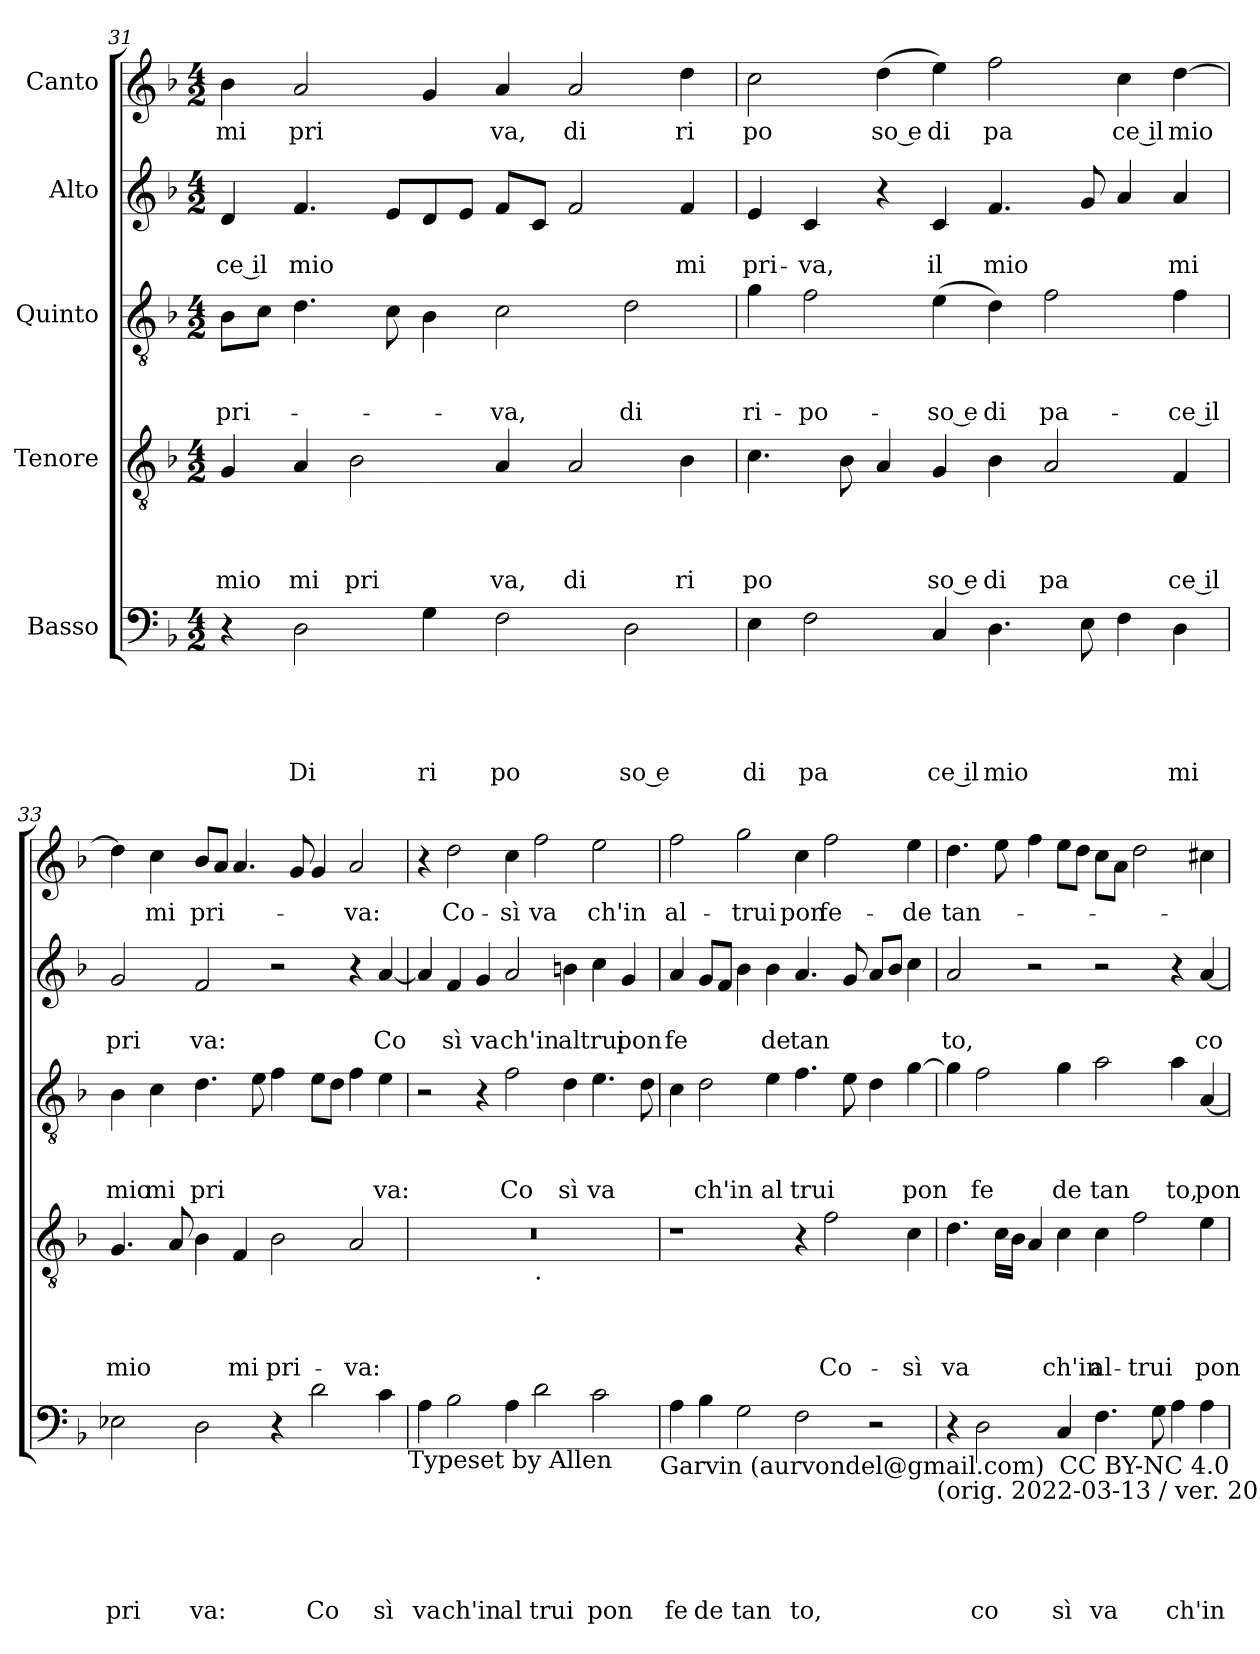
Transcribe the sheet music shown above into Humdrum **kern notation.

**kern	**text	**text	**text	**text	**text	**kern	**text	**text	**text	**text	**kern	**text	**text	**text	**kern	**text	**text	**kern	**text
*part5	*part5	*part5	*part5	*part5	*part5	*part4	*part4	*part4	*part4	*part4	*part3	*part3	*part3	*part3	*part2	*part2	*part2	*part1	*part1
*staff5	*staff5	*staff5	*staff5	*staff5	*staff5	*staff4	*staff4	*staff4	*staff4	*staff4	*staff3	*staff3	*staff3	*staff3	*staff2	*staff2	*staff2	*staff1	*staff1
*I"Basso	*	*	*	*	*	*I"Tenore	*	*	*	*	*I"Quinto	*	*	*	*I"Alto	*	*	*I"Canto	*
*clefF4	*	*	*	*	*	*clefGv2	*	*	*	*	*clefGv2	*	*	*	*clefG2	*	*	*clefG2	*
*k[b-]	*	*	*	*	*	*k[b-]	*	*	*	*	*k[b-]	*	*	*	*k[b-]	*	*	*k[b-]	*
*F:	*	*	*	*	*	*F:	*	*	*	*	*F:	*	*	*	*F:	*	*	*F:	*
*M4/2	*	*	*	*	*	*M4/2	*	*	*	*	*M4/2	*	*	*	*M4/2	*	*	*M4/2	*
=31	=31	=31	=31	=31	=31	=31	=31	=31	=31	=31	=31	=31	=31	=31	=31	=31	=31	=31	=31
!	!	!	!	!	!	!	!	!	!	!LO:LY:b	!	!	!	!LO:LY:b	!	!	!LO:LY:b:rj	!	!LO:LY:b
4r	.	.	.	.	.	4G/	.	.	.	mio	8B-\L	.	.	pri-	4d/	.	-ce il	4b-\	mi
.	.	.	.	.	.	.	.	.	.	.	8c\J	.	.	.	.	.	.	.	.
!	!	!	!	!	!LO:LY:b	!	!	!	!	!LO:LY:b	!	!	!	!	!	!	!LO:LY:b	!	!LO:LY:b
2D\	.	.	.	.	Di	4A/	.	.	.	mi	4.d\	.	.	.	4.f/	.	mio	2a/	pri
!	!	!	!	!	!	!	!	!	!	!LO:LY:b	!	!	!	!	!	!	!	!	!
.	.	.	.	.	.	2B-\	.	.	.	pri	.	.	.	.	.	.	.	.	.
.	.	.	.	.	.	.	.	.	.	.	8c\	.	.	.	8e/L	.	.	.	.
!	!	!	!	!	!LO:LY:b	!	!	!	!	!	!	!	!	!	!	!	!	!	!
4G\	.	.	.	.	ri	.	.	.	.	.	4B-\	.	.	.	8d/	.	.	4g/	.
.	.	.	.	.	.	.	.	.	.	.	.	.	.	.	8e/J	.	.	.	.
!	!	!	!	!	!LO:LY:b	!	!	!	!	!LO:LY:b	!	!	!	!LO:LY:b	!	!	!	!	!LO:LY:b
2F\	.	.	.	.	po	4A/	.	.	.	va,	2c\	.	.	-va,	8f/L	.	.	4a/	va,
.	.	.	.	.	.	.	.	.	.	.	.	.	.	.	8c/J	.	.	.	.
!	!	!	!	!	!	!	!	!	!	!LO:LY:b	!	!	!	!	!	!	!	!	!LO:LY:b
.	.	.	.	.	.	2A/	.	.	.	di	.	.	.	.	2f/	.	.	2a/	di
!	!	!	!	!	!LO:LY:b:rj	!	!	!	!	!	!	!	!	!LO:LY:b	!	!	!	!	!
2D\	.	.	.	.	so e	.	.	.	.	.	2d\	.	.	di	.	.	.	.	.
!	!	!	!	!	!	!	!	!	!	!LO:LY:b	!	!	!	!	!	!	!LO:LY:b	!	!LO:LY:b
.	.	.	.	.	.	4B-\	.	.	.	ri	.	.	.	.	4f/	.	mi	4dd\	ri
=32	=32	=32	=32	=32	=32	=32	=32	=32	=32	=32	=32	=32	=32	=32	=32	=32	=32	=32	=32
!	!	!	!	!	!LO:LY:b	!	!	!	!	!LO:LY:b	!	!	!	!LO:LY:b	!	!	!LO:LY:b	!	!LO:LY:b
4E\	.	.	.	.	di	4.c\	.	.	.	po	4g\	.	.	ri-	4e/	.	pri-	2cc\	po
!	!	!	!	!	!LO:LY:b	!	!	!	!	!	!	!	!	!LO:LY:b	!	!	!LO:LY:b	!	!
2F\	.	.	.	.	pa	.	.	.	.	.	2f\	.	.	-po-	4c/	.	-va,	.	.
.	.	.	.	.	.	8B-\	.	.	.	.	.	.	.	.	.	.	.	.	.
!	!	!	!	!	!	!	!	!	!	!	!	!	!	!	!	!	!	!	!LO:LY:b:rj
.	.	.	.	.	.	4A/	.	.	.	.	.	.	.	.	4r	.	.	(<4dd\	so e
!	!	!	!	!	!LO:LY:b:rj	!	!	!	!	!LO:LY:b:rj	!	!	!	!LO:LY:b:rj	!	!	!LO:LY:b	!	!LO:LY:b
4C/	.	.	.	.	ce il	4G/	.	.	.	so e	(<4e\	.	.	-so e	4c/	.	il	4ee\)	di
!	!	!	!	!	!LO:LY:b	!	!	!	!	!LO:LY:b	!	!	!	!LO:LY:b	!	!	!LO:LY:b	!	!LO:LY:b
4.D\	.	.	.	.	mio	4B-\	.	.	.	di	4d\)	.	.	di	4.f/	.	mio	2ff\	pa
!	!	!	!	!	!	!	!	!	!	!LO:LY:b	!	!	!	!LO:LY:b	!	!	!	!	!
.	.	.	.	.	.	2A/	.	.	.	pa	2f\	.	.	pa-	.	.	.	.	.
8E\	.	.	.	.	.	.	.	.	.	.	.	.	.	.	8g/	.	.	.	.
!	!	!	!	!	!	!	!	!	!	!	!	!	!	!	!	!	!	!	!LO:LY:b:rj
4F\	.	.	.	.	.	.	.	.	.	.	.	.	.	.	4a/	.	.	4cc\	ce il
!	!	!	!	!	!LO:LY:b	!	!	!	!	!LO:LY:b:rj	!	!	!	!LO:LY:b:rj	!	!	!LO:LY:b	!	!LO:LY:b
4D\	.	.	.	.	mi	4F/	.	.	.	ce il	4f\	.	.	-ce il	4a/	.	mi	[<4dd\	mio
!!LO:LB:g=z
=33	=33	=33	=33	=33	=33	=33	=33	=33	=33	=33	=33	=33	=33	=33	=33	=33	=33	=33	=33
!	!	!	!	!	!LO:LY:b	!	!	!	!	!LO:LY:b	!	!	!	!LO:LY:b	!	!	!LO:LY:b	!	!
2E-X\	.	.	.	.	pri	4.G/	.	.	.	mio	4B-\	.	.	mio	2g/	.	pri	4dd\]	.
!	!	!	!	!	!	!	!	!	!	!	!	!	!	!LO:LY:b	!	!	!	!	!LO:LY:b
.	.	.	.	.	.	.	.	.	.	.	4c\	.	.	mi	.	.	.	4cc\	mi
.	.	.	.	.	.	8A/	.	.	.	.	.	.	.	.	.	.	.	.	.
!	!	!	!	!	!LO:LY:b	!	!	!	!	!	!	!	!	!LO:LY:b	!	!	!LO:LY:b	!	!LO:LY:b
2D\	.	.	.	.	va:	4B-\	.	.	.	.	4.d\	.	.	pri	2f/	.	va:	8b-/L	pri-
.	.	.	.	.	.	.	.	.	.	.	.	.	.	.	.	.	.	8a/J	.
!	!	!	!	!	!	!	!	!	!	!LO:LY:b	!	!	!	!	!	!	!	!	!
.	.	.	.	.	.	4F/	.	.	.	mi	.	.	.	.	.	.	.	4.a/	.
.	.	.	.	.	.	.	.	.	.	.	8e\	.	.	.	.	.	.	.	.
!	!	!	!	!	!	!	!	!	!	!LO:LY:b	!	!	!	!	!	!	!	!	!
4r	.	.	.	.	.	2B-\	.	.	.	pri-	4f\	.	.	.	2r	.	.	.	.
.	.	.	.	.	.	.	.	.	.	.	.	.	.	.	.	.	.	8g/	.
!	!	!	!	!	!LO:LY:b	!	!	!	!	!	!	!	!	!	!	!	!	!	!
2d\	.	.	.	.	Co	.	.	.	.	.	8e\L	.	.	.	.	.	.	4g/	.
.	.	.	.	.	.	.	.	.	.	.	8d\J	.	.	.	.	.	.	.	.
!	!	!	!	!	!	!	!	!	!	!LO:LY:b	!	!	!	!	!	!	!	!	!LO:LY:b
.	.	.	.	.	.	2A/	.	.	.	-va:	4f\	.	.	.	4r	.	.	2a/	-va:
!	!	!	!	!	!LO:LY:b	!	!	!	!	!	!	!	!	!LO:LY:b	!	!	!LO:LY:b	!	!
4c\	.	.	.	.	sì	.	.	.	.	.	4e\	.	.	va:	[<4a/	.	Co	.	.
!LO:TX:b:t=Typeset by Allen	!	!	!	!	!	!	!	!	!	!	!	!	!	!	!	!	!	!	!
=34	=34	=34	=34	=34	=34	=34	=34	=34	=34	=34	=34	=34	=34	=34	=34	=34	=34	=34	=34
!	!	!	!	!	!LO:LY:b	!	!	!	!	!	!	!	!	!	!	!	!	!	!
*	*	*	*	*	*	*^	*	*	*	*	*	*	*	*	*	*	*	*	*
4A\	.	.	.	.	va	0r	1ryy	.	.	.	.	2r	.	.	.	4a/]	.	.	4r	.
!	!	!	!	!	!LO:LY:b	!	!	!	!	!	!	!	!	!	!	!	!	!LO:LY:b	!	!LO:LY:b
2B-\	.	.	.	.	ch'in	.	.	.	.	.	.	.	.	.	.	4f/	.	sì	2dd\	Co-
!	!	!	!	!	!	!	!	!	!	!	!	!	!	!	!	!	!	!LO:LY:b	!	!
.	.	.	.	.	.	.	.	.	.	.	.	4r	.	.	.	4g/	.	va	.	.
!	!	!	!	!	!LO:LY:b	!	!	!	!	!	!	!	!	!	!LO:LY:b	!	!	!LO:LY:b	!	!LO:LY:b
4A\	.	.	.	.	al	.	.	.	.	.	.	2f\	.	.	Co	2a/	.	ch'in	4cc\	-sì
!	!	!	!	!	!	!	!LO:TX:b:t=.	!	!	!	!	!	!	!	!	!	!	!	!	!
!	!	!	!	!	!LO:LY:b	!	!	!	!	!	!	!	!	!	!	!	!	!	!	!LO:LY:b
2d\	.	.	.	.	trui	.	1ryy	.	.	.	.	.	.	.	.	.	.	.	2ff\	va
!	!	!	!	!	!	!	!	!	!	!	!	!	!	!	!LO:LY:b	!	!	!LO:LY:b	!	!
.	.	.	.	.	.	.	.	.	.	.	.	4d\	.	.	sì	4bn\	.	al	.	.
!	!	!	!	!	!LO:LY:b	!	!	!	!	!	!	!	!	!	!LO:LY:b	!	!	!LO:LY:b	!	!LO:LY:b
2c\	.	.	.	.	pon	.	.	.	.	.	.	4.e\	.	.	va	4cc\	.	trui	2ee\	ch'in
!	!	!	!	!	!	!	!	!	!	!	!	!	!	!	!	!	!	!LO:LY:b	!	!
.	.	.	.	.	.	.	.	.	.	.	.	.	.	.	.	4g/	.	pon	.	.
.	.	.	.	.	.	.	.	.	.	.	.	8d\	.	.	.	.	.	.	.	.
!LO:TX:b:t=Garvin (aurvondel@gmail.com)	!	!	!	!	!	!	!	!	!	!	!	!	!	!	!	!	!	!	!	!
=35	=35	=35	=35	=35	=35	=35	=35	=35	=35	=35	=35	=35	=35	=35	=35	=35	=35	=35	=35	=35
!	!	!	!	!	!LO:LY:b	!	!	!	!	!	!	!	!	!	!	!	!	!LO:LY:b	!	!LO:LY:b
*	*	*	*	*	*	*v	*v	*	*	*	*	*	*	*	*	*	*	*	*	*
4A\	.	.	.	.	fe	1r	.	.	.	.	4c\	.	.	.	4a/	.	fe	2ff\	al-
!	!	!	!	!	!LO:LY:b	!	!	!	!	!	!	!	!	!LO:LY:b	!	!	!	!	!
4B-\	.	.	.	.	de	.	.	.	.	.	2d\	.	.	ch'in	8g/L	.	.	.	.
.	.	.	.	.	.	.	.	.	.	.	.	.	.	.	8f/J	.	.	.	.
!	!	!	!	!	!LO:LY:b	!	!	!	!	!	!	!	!	!	!	!	!	!	!LO:LY:b
2G\	.	.	.	.	tan	.	.	.	.	.	.	.	.	.	4b-\	.	.	2gg\	-trui
!	!	!	!	!	!	!	!	!	!	!	!	!	!	!LO:LY:b	!	!	!LO:LY:b	!	!
.	.	.	.	.	.	.	.	.	.	.	4e\	.	.	al	4b-\	.	de	.	.
!	!	!	!	!	!LO:LY:b	!	!	!	!	!	!	!	!	!LO:LY:b	!	!	!LO:LY:b	!	!LO:LY:b
2F\	.	.	.	.	to,	4r	.	.	.	.	4.f\	.	.	trui	4.a/	.	tan	4cc\	pon
!	!	!	!	!	!	!	!	!	!	!LO:LY:b	!	!	!	!	!	!	!	!	!LO:LY:b
.	.	.	.	.	.	2f\	.	.	.	Co-	.	.	.	.	.	.	.	2ff\	fe-
.	.	.	.	.	.	.	.	.	.	.	8e\	.	.	.	8g/	.	.	.	.
2r	.	.	.	.	.	.	.	.	.	.	4d\	.	.	.	8a/L	.	.	.	.
.	.	.	.	.	.	.	.	.	.	.	.	.	.	.	8b-/J	.	.	.	.
!	!	!	!	!	!	!	!	!	!	!LO:LY:b	!	!	!	!LO:LY:b	!	!	!	!	!LO:LY:b
.	.	.	.	.	.	4c\	.	.	.	-sì	[>4g\	.	.	pon	4cc\	.	.	4ee\	-de
!LO:TX:b:t=(orig. 2022-03-13 / ver. 2022-03-13)	!	!	!	!	!	!	!	!	!	!	!	!	!	!	!	!	!	!	!
=36	=36	=36	=36	=36	=36	=36	=36	=36	=36	=36	=36	=36	=36	=36	=36	=36	=36	=36	=36
!	!	!	!	!	!	!	!	!	!	!LO:LY:b	!	!	!	!	!	!	!LO:LY:b	!	!LO:LY:b
4r	.	.	.	.	.	4.d\	.	.	.	va	4g\]	.	.	.	2a/	.	to,	4.dd\	tan-
!	!	!	!	!	!LO:LY:b	!	!	!	!	!	!	!	!	!LO:LY:b	!	!	!	!	!
2D\	.	.	.	.	co	.	.	.	.	.	2f\	.	.	fe	.	.	.	.	.
.	.	.	.	.	.	16c\LL	.	.	.	.	.	.	.	.	.	.	.	8ee\	.
.	.	.	.	.	.	16B-\JJ	.	.	.	.	.	.	.	.	.	.	.	.	.
.	.	.	.	.	.	4A/	.	.	.	.	.	.	.	.	2r	.	.	4ff\	.
!	!	!	!	!	!LO:LY:b	!	!	!	!	!LO:LY:b	!	!	!	!LO:LY:b	!	!	!	!	!
4C/	.	.	.	.	sì	4c\	.	.	.	ch'in	4g\	.	.	de	.	.	.	8ee\L	.
.	.	.	.	.	.	.	.	.	.	.	.	.	.	.	.	.	.	8dd\J	.
!	!	!	!	!	!LO:LY:b	!	!	!	!	!LO:LY:b	!	!	!	!LO:LY:b	!	!	!	!	!
4.F\	.	.	.	.	va	4c\	.	.	.	al-	2a\	.	.	tan	2r	.	.	8cc\L	.
.	.	.	.	.	.	.	.	.	.	.	.	.	.	.	.	.	.	8a\J	.
!	!	!	!	!	!	!	!	!	!	!LO:LY:b	!	!	!	!	!	!	!	!	!
.	.	.	.	.	.	2f\	.	.	.	-trui	.	.	.	.	.	.	.	2dd\	.
8G\	.	.	.	.	.	.	.	.	.	.	.	.	.	.	.	.	.	.	.
!	!	!	!	!	!LO:LY:b	!	!	!	!	!	!	!	!	!LO:LY:b	!	!	!	!	!
4A\	.	.	.	.	ch'in	.	.	.	.	.	4a\	.	.	to,	4r	.	.	.	.
!	!	!	!	!	!	!	!	!	!	!LO:LY:b	!	!	!	!LO:LY:b	!	!	!LO:LY:b	!	!
4A\	.	.	.	.	.	4e\	.	.	.	pon	[>4A/	.	.	pon	[>4a/	.	co	4cc#X\	.
!LO:TX:b:t=CC BY-NC 4.0	!	!	!	!	!	!	!	!	!	!	!	!	!	!	!	!	!	!	!
=	=	=	=	=	=	=	=	=	=	=	=	=	=	=	=	=	=	=	=
*-	*-	*-	*-	*-	*-	*-	*-	*-	*-	*-	*-	*-	*-	*-	*-	*-	*-	*-	*-
